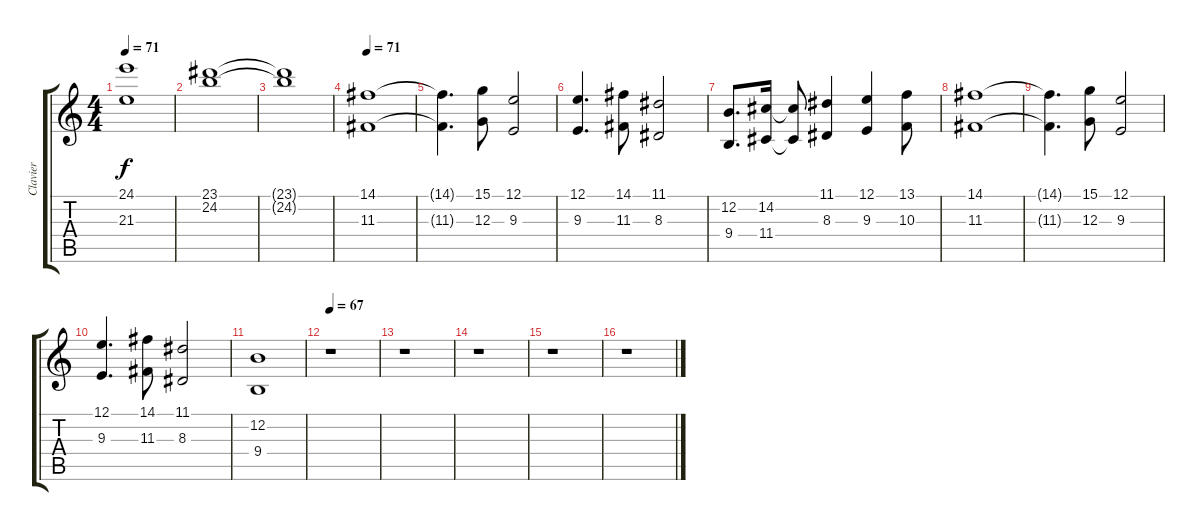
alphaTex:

\track ("Clavier" "Clavier") {instrument tremolostrings}
\staff {score tabs}
\tuning (E4 B3 G3 D3 A2 E2) {hide}
\ts (4 4)
\tempo 71
\clef g2
\ks c
(24.1 21.3).1{dy f} |
(23.1 24.2).1 |
(23.1{t} 24.2{t}).1 |
\tempo 68
\tempo 71
(14.1 11.3).1{volume 14} |
(14.1{t} 11.3{t}).4{d} (15.1 12.3).8 (12.1 9.3).2 |
(12.1 9.3).4{d} (14.1 11.3).8 (11.1 8.3).2 |
(12.2 9.4).8{d} (14.2 11.4).16 (14.2{t} 11.4{t}).8 (11.1 8.3).4 (12.1 9.3).4 (13.1 10.3).8 |
(14.1 11.3).1 |
(14.1{t} 11.3{t}).4{d} (15.1 12.3).8 (12.1 9.3).2 |
(12.1 9.3).4{d} (14.1 11.3).8 (11.1 8.3).2 |
(12.2 9.4).1{volume 6} |
\tempo 67
r.1 |
r.1 |
r.1 |
r.1 |
r.1
